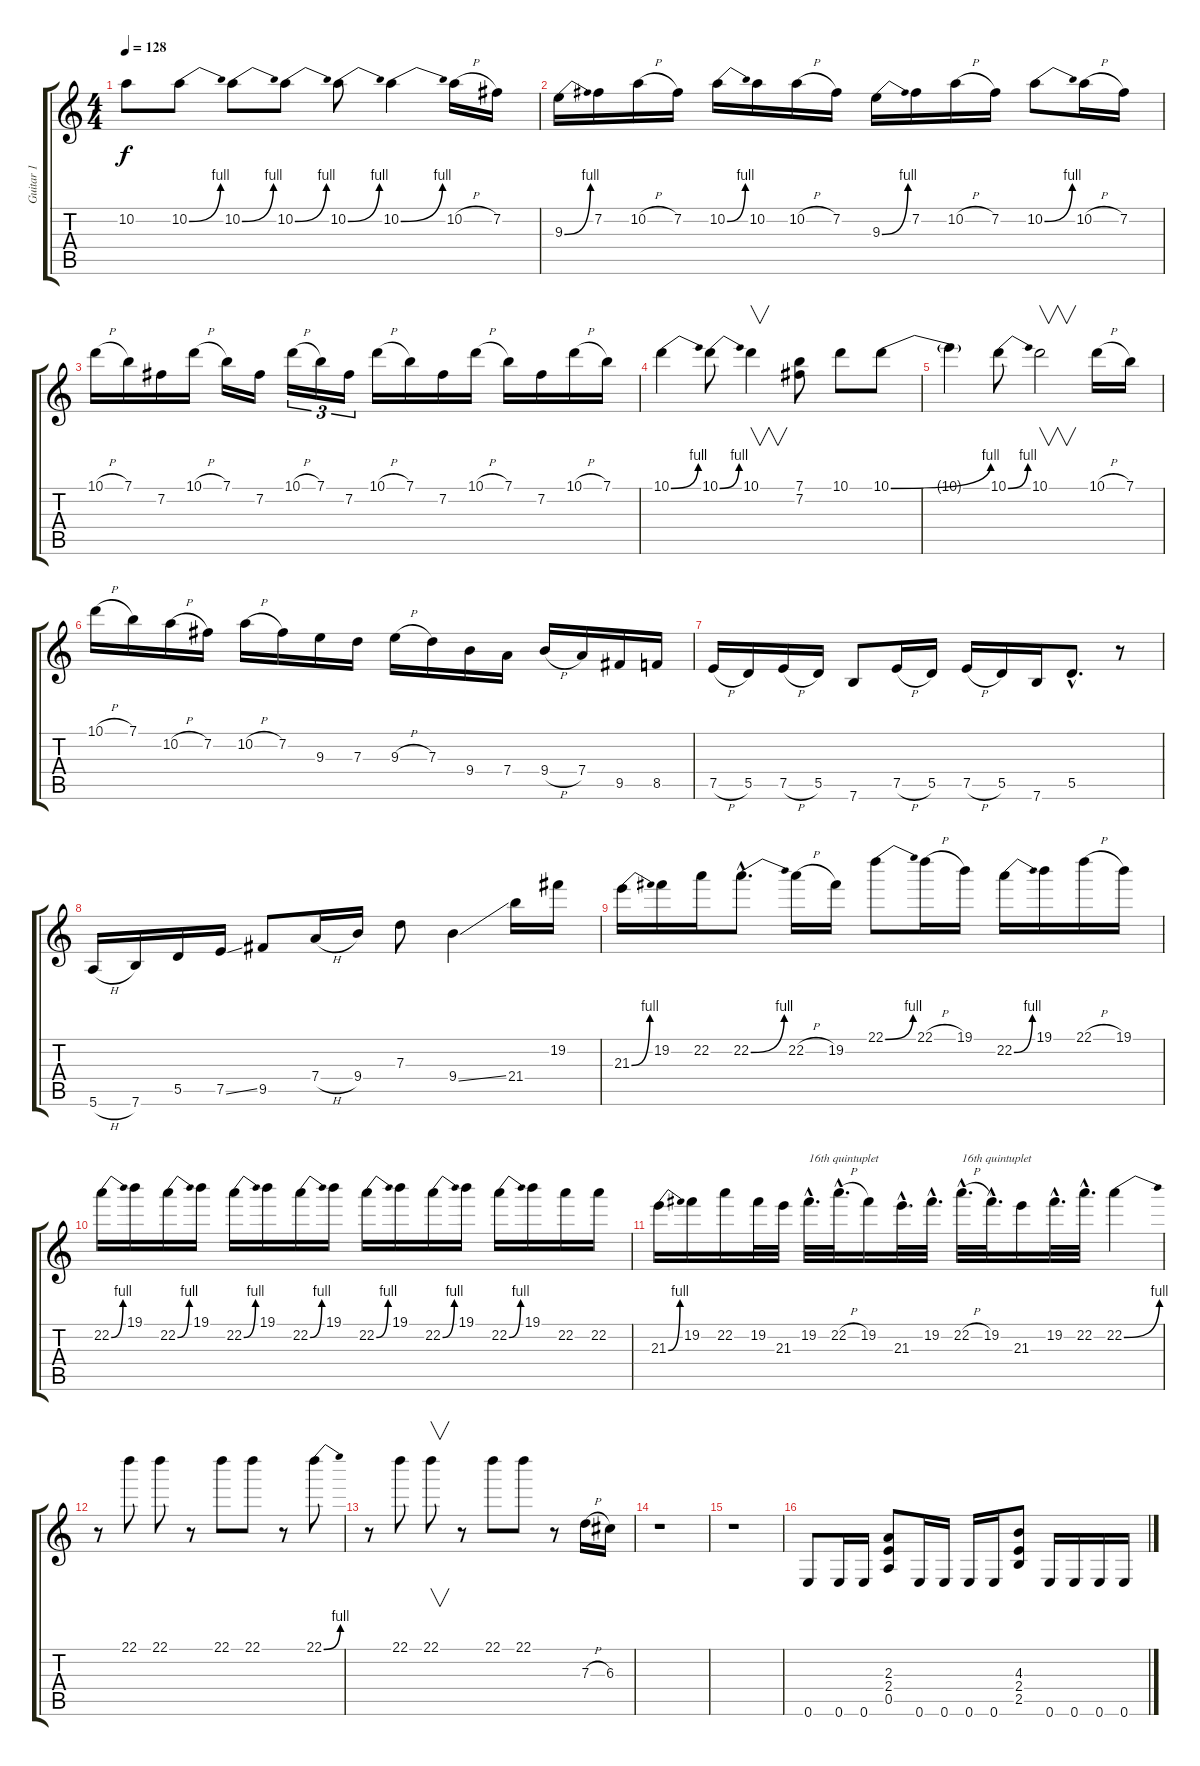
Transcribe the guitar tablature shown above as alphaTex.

\track ("Guitar 1" "Guitar 1") {instrument distortionguitar}
\staff {score tabs}
\tuning (E4 B3 G3 D3 A2 E2) {hide}
\ts (4 4)
\tempo 128
\clef g2
\ks c
10.2{t}.8{dy f} 10.2{be (bend 0 0 60 4)}.8 10.2{be (bend 0 0 60 4)}.8 10.2{be (bend 0 0 60 4)}.8 10.2{be (bend 0 0 60 4)}.8 10.2{be (bend 0 0 60 4)}.4 10.2{h}.16 7.2.16 |
9.3{be (bend 0 0 60 4)}.16 7.2.16 10.2{h}.16 7.2.16 10.2{be (bend 0 0 60 4)}.16 10.2.16 10.2{h}.16 7.2.16 9.3{be (bend 0 0 60 4)}.16 7.2.16 10.2{h}.16 7.2.16 10.2{be (bend 0 0 60 4)}.8 10.2{h}.16 7.2.16 |
10.1{h}.16 7.1.16 7.2.16 10.1{h}.16 7.1.16 7.2.16 10.1{h}.16{tu (3 2)} 7.1.16{tu (3 2)} 7.2.16{tu (3 2)} 10.1{h}.16 7.1.16 7.2.16 10.1{h}.16 7.1.16 7.2.16 10.1{h}.16 7.1.16 |
10.1{be (bend 0 0 60 4)}.4 10.1{be (bend 0 0 60 4)}.8 10.1.4{v} (7.1 7.2).8 10.1.8 10.1{be (bend 0 0 60 4)}.8 |
10.1{t}.4 10.1{be (bend 0 0 60 4)}.8 10.1.2{v} 10.1{h}.16 7.1.16 |
10.1{h}.16 7.1.16 10.2{h}.16 7.2.16 10.2{h}.16 7.2.16 9.3.16 7.3.16 9.3{h}.16 7.3.16 9.4.16 7.4.16 9.4{h}.16 7.4.16 9.5.16 8.5.16 |
7.5{h}.16 5.5.16 7.5{h}.16 5.5.16 7.6.8 7.5{h}.16 5.5.16 7.5{h}.16 5.5.16 7.6.16 5.5{hac}.8{d} r.8 |
5.6{h}.16 7.6.16 5.5.16 7.5{ss}.16 9.5.8 7.4{h}.16 9.4.16 7.3.8 9.4{ss}.4 21.4.16 19.2.16 |
21.3{be (bend 0 0 60 4)}.16 19.2.16 22.2.16 22.2{be (bend 0 0 60 4) hac}.8{d} 22.2{h}.16 19.2.16 22.1{be (bend 0 0 60 4)}.8 22.1{h}.16 19.1.16 22.2{be (bend 0 0 60 4)}.16 19.1.16 22.1{h}.16 19.1.16 |
22.2{be (bend 0 0 60 4)}.16 19.1.16 22.2{be (bend 0 0 60 4)}.16 19.1.16 22.2{be (bend 0 0 60 4)}.16 19.1.16 22.2{be (bend 0 0 60 4)}.16 19.1.16 22.2{be (bend 0 0 60 4)}.16 19.1.16 22.2{be (bend 0 0 60 4)}.16 19.1.16 22.2{be (bend 0 0 60 4)}.16 19.1.16 22.2.16 22.2.16 |
21.3{be (bend 0 0 60 4)}.16 19.2.16 22.2.16 19.2.32 21.3.32 19.2{hac}.32{d txt "16th quintuplet"} 22.2{h hac}.32{d} 19.2.16 21.3{hac}.32{d} 19.2{hac}.32{d} 22.2{h hac}.32{d txt "16th quintuplet"} 19.2{hac}.32{d} 21.3.16 19.2{hac}.32{d} 22.2{hac}.32{d} 22.2{be (bend 0 0 60 4)}.4 |
r.8 22.1.8 22.1.8 r.8 22.1.8 22.1.8 r.8 22.1{be (bend 0 0 60 4)}.8 |
r.8 22.1.8 22.1.8{v} r.8 22.1.8 22.1.8 r.8 7.3{h}.16 6.3.16 |
r.1 |
r.1 |
0.6.8 0.6.16 0.6.16 (2.3 2.4 0.5).8 0.6.16 0.6.16 0.6.16 0.6.16 (4.3 2.4 2.5).8 0.6.16 0.6.16 0.6.16 0.6.16
